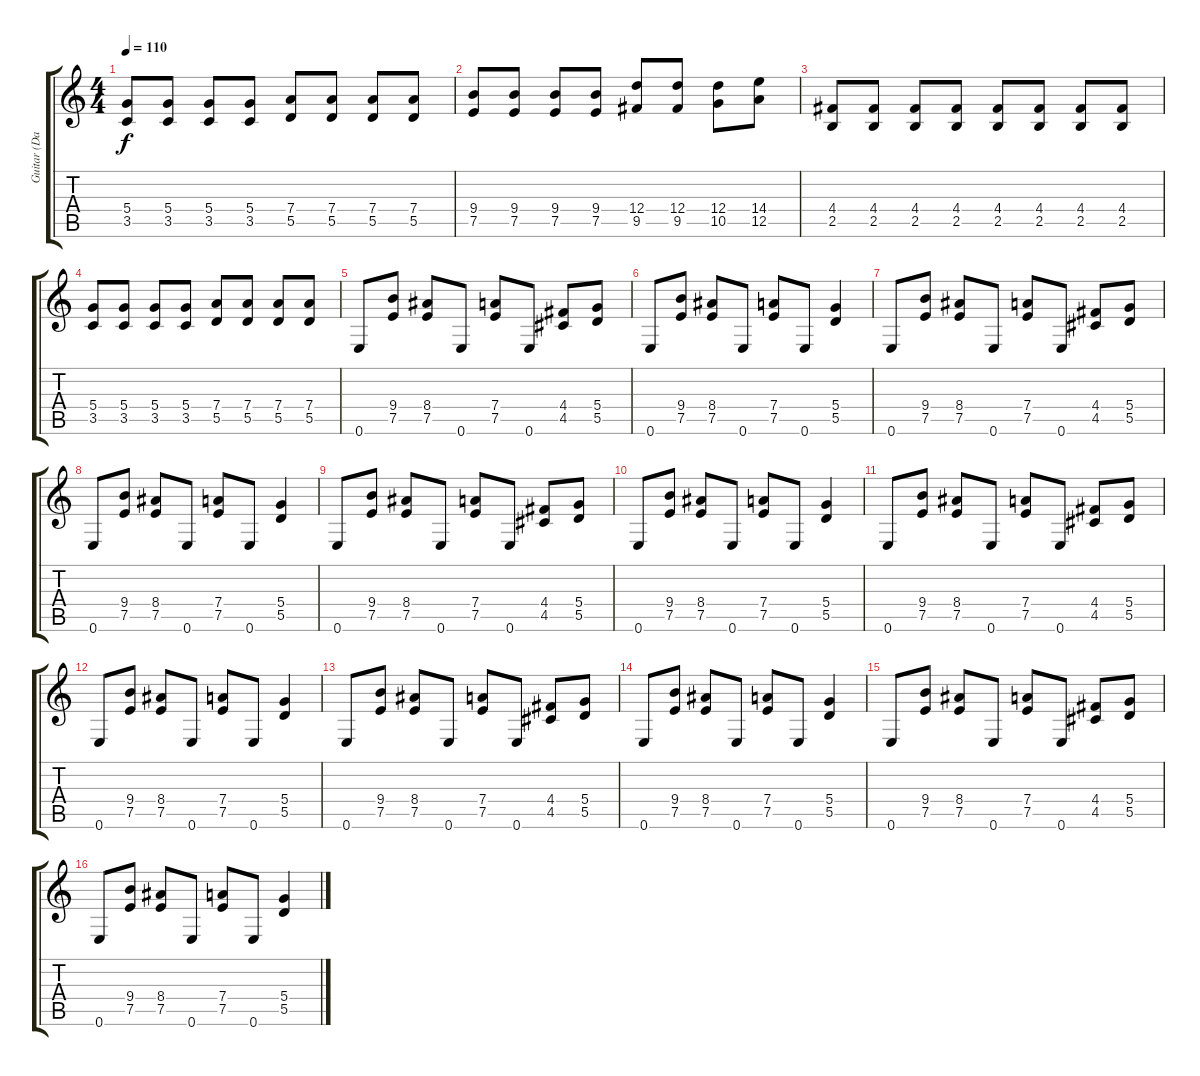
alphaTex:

\track ("Guitar (Dave)" "Guitar (Da") {instrument distortionguitar}
\staff {score tabs}
\tuning (E4 B3 G3 D3 A2 E2) {hide}
\ts (4 4)
\tempo 110
\clef g2
\ks c
(5.4 3.5).8{dy f} (5.4 3.5).8 (5.4 3.5).8 (5.4 3.5).8 (7.4 5.5).8 (7.4 5.5).8 (7.4 5.5).8 (7.4 5.5).8 |
(9.4 7.5).8 (9.4 7.5).8 (9.4 7.5).8 (9.4 7.5).8 (12.4 9.5).8 (12.4 9.5).8 (12.4 10.5).8 (14.4 12.5).8 |
(4.4 2.5).8 (4.4 2.5).8 (4.4 2.5).8 (4.4 2.5).8 (4.4 2.5).8 (4.4 2.5).8 (4.4 2.5).8 (4.4 2.5).8 |
(5.4 3.5).8 (5.4 3.5).8 (5.4 3.5).8 (5.4 3.5).8 (7.4 5.5).8 (7.4 5.5).8 (7.4 5.5).8 (7.4 5.5).8 |
0.6.8 (9.4 7.5).8 (8.4 7.5).8 0.6.8 (7.4 7.5).8 0.6.8 (4.4 4.5).8 (5.4 5.5).8 |
0.6.8 (9.4 7.5).8 (8.4 7.5).8 0.6.8 (7.4 7.5).8 0.6.8 (5.4 5.5).4 |
0.6.8 (9.4 7.5).8 (8.4 7.5).8 0.6.8 (7.4 7.5).8 0.6.8 (4.4 4.5).8 (5.4 5.5).8 |
0.6.8 (9.4 7.5).8 (8.4 7.5).8 0.6.8 (7.4 7.5).8 0.6.8 (5.4 5.5).4 |
0.6.8 (9.4 7.5).8 (8.4 7.5).8 0.6.8 (7.4 7.5).8 0.6.8 (4.4 4.5).8 (5.4 5.5).8 |
0.6.8 (9.4 7.5).8 (8.4 7.5).8 0.6.8 (7.4 7.5).8 0.6.8 (5.4 5.5).4 |
0.6.8 (9.4 7.5).8 (8.4 7.5).8 0.6.8 (7.4 7.5).8 0.6.8 (4.4 4.5).8 (5.4 5.5).8 |
0.6.8 (9.4 7.5).8 (8.4 7.5).8 0.6.8 (7.4 7.5).8 0.6.8 (5.4 5.5).4 |
0.6.8 (9.4 7.5).8 (8.4 7.5).8 0.6.8 (7.4 7.5).8 0.6.8 (4.4 4.5).8 (5.4 5.5).8 |
0.6.8 (9.4 7.5).8 (8.4 7.5).8 0.6.8 (7.4 7.5).8 0.6.8 (5.4 5.5).4 |
0.6.8 (9.4 7.5).8 (8.4 7.5).8 0.6.8 (7.4 7.5).8 0.6.8 (4.4 4.5).8 (5.4 5.5).8 |
0.6.8 (9.4 7.5).8 (8.4 7.5).8 0.6.8 (7.4 7.5).8 0.6.8 (5.4 5.5).4
